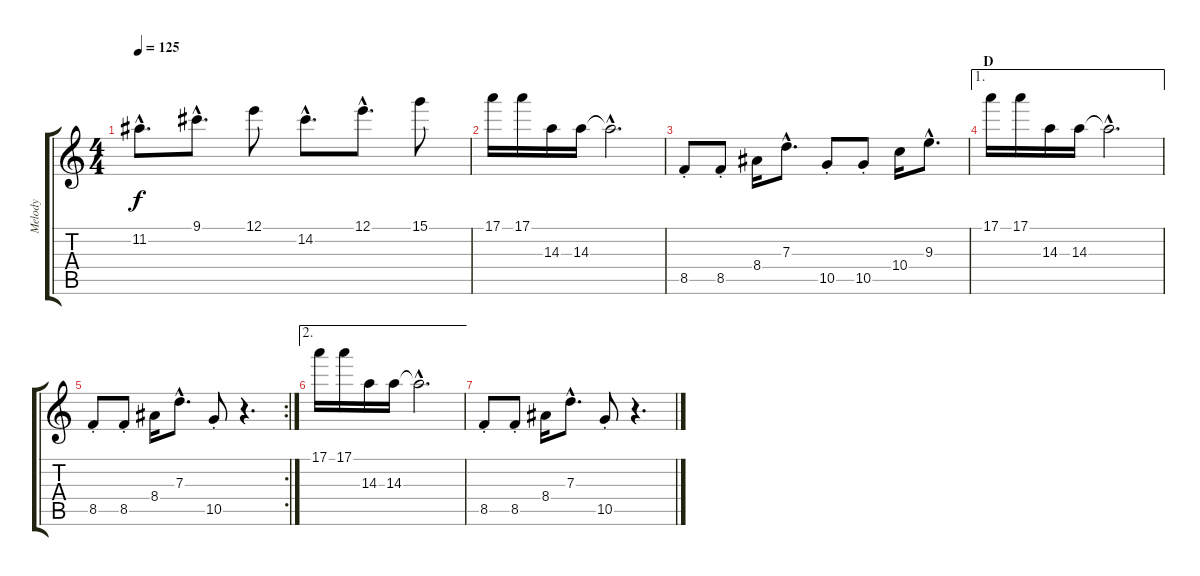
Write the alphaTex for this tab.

\track ("Melody" "Melody") {instrument overdrivenguitar}
\staff {score tabs}
\tuning (E4 B3 G3 D3 A2 E2) {hide}
\ts (4 4)
\tempo 125
\clef g2
\ks c
11.2{hac}.8{d dy f} 9.1{hac}.8{d} 12.1.8 14.2{hac}.8{d} 12.1{hac}.8{d} 15.1.8 |
17.1.16 17.1.16 14.3.16 14.3.16 14.3{hac t}.2{d} |
8.5{st}.8 8.5{st}.8 8.4.16 7.3{hac}.8{d} 10.5{st}.8 10.5{st}.8 10.4.16 9.3{hac}.8{d} |
\ae 1
\section ("" "D")
17.1.16 17.1.16 14.3.16 14.3.16 14.3{hac t}.2{d} |
\rc 2
8.5{st}.8 8.5{st}.8 8.4.16 7.3{hac}.8{d} 10.5{st}.8 r.4{d} |
\ae 2
17.1.16 17.1.16 14.3.16 14.3.16 14.3{hac t}.2{d} |
8.5{st}.8 8.5{st}.8 8.4.16 7.3{hac}.8{d} 10.5{st}.8 r.4{d}
